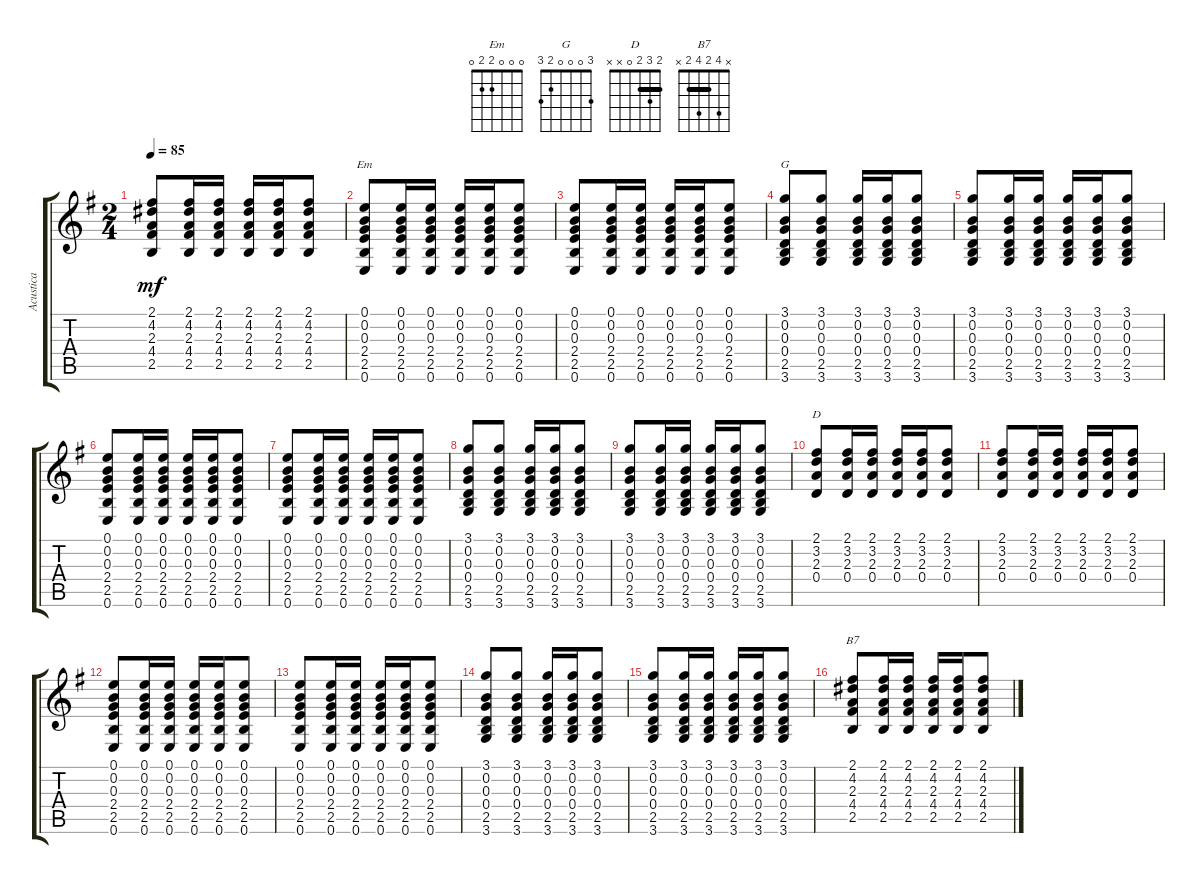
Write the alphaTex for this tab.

\track ("Acustica" "Acustica") {instrument acousticguitarsteel}
\staff {score tabs}
\tuning (E4 B3 G3 D3 A2 E2) {hide}
\chord ("Em" 0 0 0 2 2 0)
\chord ("G" 3 0 0 0 2 3)
\chord ("D" 2 3 2 0 x x) {barre 2}
\chord ("B7" x 4 2 4 2 x) {barre 2}
\ts (2 4)
\tempo 85
\clef g2
\ks g
(2.1 4.2 2.3 4.4 2.5).8{dy mf} (2.1 4.2 2.3 4.4 2.5).16 (2.1 4.2 2.3 4.4 2.5).16 (2.1 4.2 2.3 4.4 2.5).16 (2.1 4.2 2.3 4.4 2.5).16 (2.1 4.2 2.3 4.4 2.5).8 |
(0.1 0.2 0.3 2.4 2.5 0.6).8{ch "Em"} (0.1 0.2 0.3 2.4 2.5 0.6).16 (0.1 0.2 0.3 2.4 2.5 0.6).16 (0.1 0.2 0.3 2.4 2.5 0.6).16 (0.1 0.2 0.3 2.4 2.5 0.6).16 (0.1 0.2 0.3 2.4 2.5 0.6).8 |
(0.1 0.2 0.3 2.4 2.5 0.6).8 (0.1 0.2 0.3 2.4 2.5 0.6).16 (0.1 0.2 0.3 2.4 2.5 0.6).16 (0.1 0.2 0.3 2.4 2.5 0.6).16 (0.1 0.2 0.3 2.4 2.5 0.6).16 (0.1 0.2 0.3 2.4 2.5 0.6).8 |
(3.1 0.2 0.3 0.4 2.5 3.6).8{ch "G"} (3.1 0.2 0.3 0.4 2.5 3.6).8 (3.1 0.2 0.3 0.4 2.5 3.6).16 (3.1 0.2 0.3 0.4 2.5 3.6).16 (3.1 0.2 0.3 0.4 2.5 3.6).8 |
(3.1 0.2 0.3 0.4 2.5 3.6).8 (3.1 0.2 0.3 0.4 2.5 3.6).16 (3.1 0.2 0.3 0.4 2.5 3.6).16 (3.1 0.2 0.3 0.4 2.5 3.6).16 (3.1 0.2 0.3 0.4 2.5 3.6).16 (3.1 0.2 0.3 0.4 2.5 3.6).8 |
(0.1 0.2 0.3 2.4 2.5 0.6).8 (0.1 0.2 0.3 2.4 2.5 0.6).16 (0.1 0.2 0.3 2.4 2.5 0.6).16 (0.1 0.2 0.3 2.4 2.5 0.6).16 (0.1 0.2 0.3 2.4 2.5 0.6).16 (0.1 0.2 0.3 2.4 2.5 0.6).8 |
(0.1 0.2 0.3 2.4 2.5 0.6).8 (0.1 0.2 0.3 2.4 2.5 0.6).16 (0.1 0.2 0.3 2.4 2.5 0.6).16 (0.1 0.2 0.3 2.4 2.5 0.6).16 (0.1 0.2 0.3 2.4 2.5 0.6).16 (0.1 0.2 0.3 2.4 2.5 0.6).8 |
(3.1 0.2 0.3 0.4 2.5 3.6).8 (3.1 0.2 0.3 0.4 2.5 3.6).8 (3.1 0.2 0.3 0.4 2.5 3.6).16 (3.1 0.2 0.3 0.4 2.5 3.6).16 (3.1 0.2 0.3 0.4 2.5 3.6).8 |
(3.1 0.2 0.3 0.4 2.5 3.6).8 (3.1 0.2 0.3 0.4 2.5 3.6).16 (3.1 0.2 0.3 0.4 2.5 3.6).16 (3.1 0.2 0.3 0.4 2.5 3.6).16 (3.1 0.2 0.3 0.4 2.5 3.6).16 (3.1 0.2 0.3 0.4 2.5 3.6).8 |
(2.1 3.2 2.3 0.4).8{ch "D"} (2.1 3.2 2.3 0.4).16 (2.1 3.2 2.3 0.4).16 (2.1 3.2 2.3 0.4).16 (2.1 3.2 2.3 0.4).16 (2.1 3.2 2.3 0.4).8 |
(2.1 3.2 2.3 0.4).8 (2.1 3.2 2.3 0.4).16 (2.1 3.2 2.3 0.4).16 (2.1 3.2 2.3 0.4).16 (2.1 3.2 2.3 0.4).16 (2.1 3.2 2.3 0.4).8 |
(0.1 0.2 0.3 2.4 2.5 0.6).8 (0.1 0.2 0.3 2.4 2.5 0.6).16 (0.1 0.2 0.3 2.4 2.5 0.6).16 (0.1 0.2 0.3 2.4 2.5 0.6).16 (0.1 0.2 0.3 2.4 2.5 0.6).16 (0.1 0.2 0.3 2.4 2.5 0.6).8 |
(0.1 0.2 0.3 2.4 2.5 0.6).8 (0.1 0.2 0.3 2.4 2.5 0.6).16 (0.1 0.2 0.3 2.4 2.5 0.6).16 (0.1 0.2 0.3 2.4 2.5 0.6).16 (0.1 0.2 0.3 2.4 2.5 0.6).16 (0.1 0.2 0.3 2.4 2.5 0.6).8 |
(3.1 0.2 0.3 0.4 2.5 3.6).8 (3.1 0.2 0.3 0.4 2.5 3.6).8 (3.1 0.2 0.3 0.4 2.5 3.6).16 (3.1 0.2 0.3 0.4 2.5 3.6).16 (3.1 0.2 0.3 0.4 2.5 3.6).8 |
(3.1 0.2 0.3 0.4 2.5 3.6).8 (3.1 0.2 0.3 0.4 2.5 3.6).16 (3.1 0.2 0.3 0.4 2.5 3.6).16 (3.1 0.2 0.3 0.4 2.5 3.6).16 (3.1 0.2 0.3 0.4 2.5 3.6).16 (3.1 0.2 0.3 0.4 2.5 3.6).8 |
(2.1 4.2 2.3 4.4 2.5).8{ch "B7"} (2.1 4.2 2.3 4.4 2.5).16 (2.1 4.2 2.3 4.4 2.5).16 (2.1 4.2 2.3 4.4 2.5).16 (2.1 4.2 2.3 4.4 2.5).16 (2.1 4.2 2.3 4.4 2.5).8
